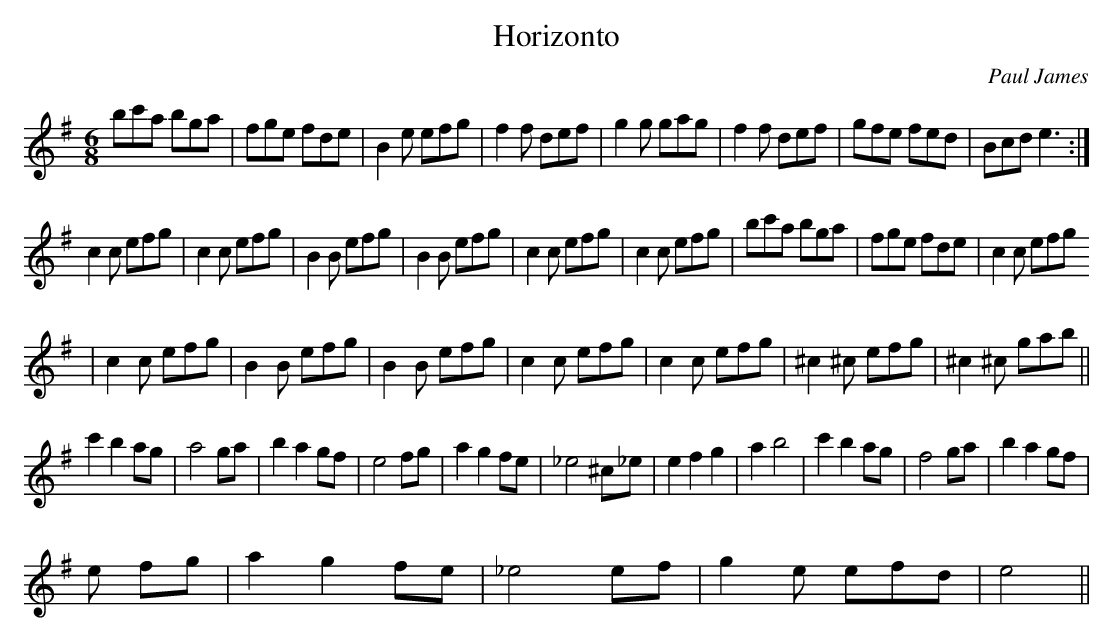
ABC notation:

X:1
T:Horizonto
M:6/8
L:1/8
C:Paul James
K:G
bc'a bga|fge fde|B2e efg|f2f def|g2g gag|f2f def|gfe fed|Bcd e3:|
c2c efg|c2c efg|B2B efg|B2B efg|c2c efg|c2c efg|bc'a bga|fge fde|c2c efg
|
c2c efg|B2B efg|B2B efg|c2c efg|c2c efg|^c2^c efg|^c2^c gab||
c'2b2ag|a4ga|b2a2gf|e4fg|a2g2fe|_e4^c_e|e2f2g2|a2b4|c'2b2ag|f4ga|b2a2gf|
e
4fg|a2g2fe|_e4ef|g2e efd|e4||
